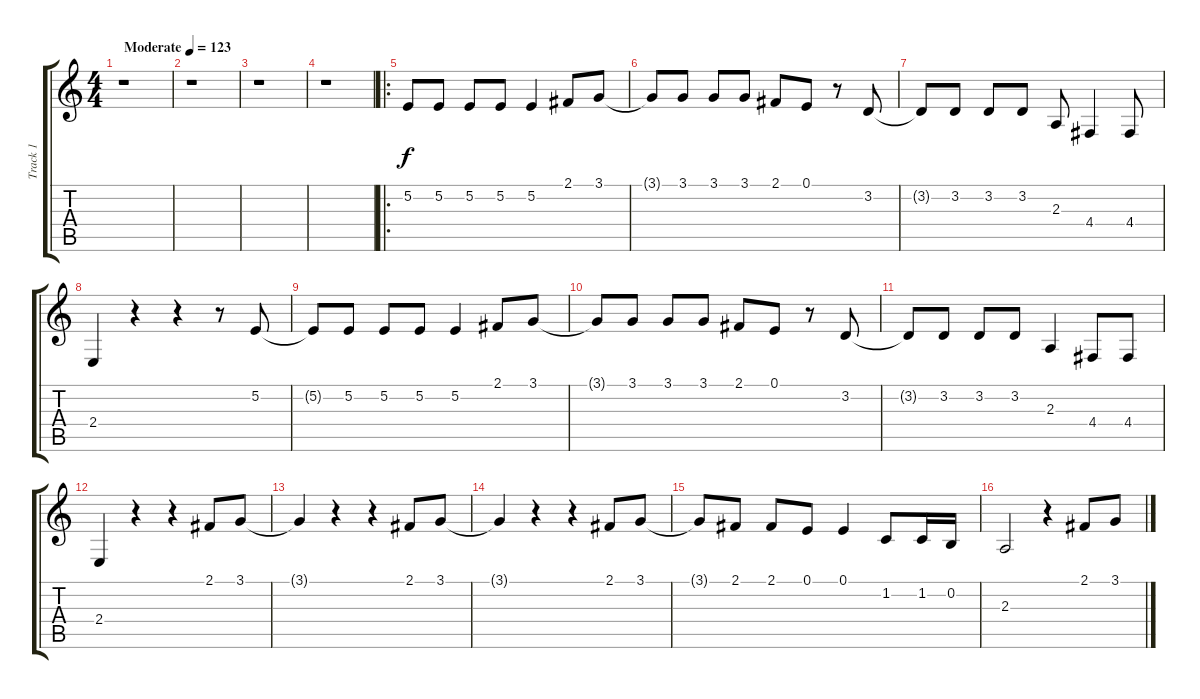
\track ("Track 1" "Track 1") {instrument tenorsax}
\staff {score tabs}
\tuning (E4 B3 G3 D3 A2 E2) {hide}
\ts (4 4)
\tempo (123 "Moderate")
\clef g2
\ks c
r.1{dy f instrument tenorsax} |
r.1 |
r.1 |
r.1 |
\ro
5.2.8 5.2.8 5.2.8 5.2.8 5.2.4 2.1.8 3.1.8 |
3.1{t}.8 3.1.8 3.1.8 3.1.8 2.1.8 0.1.8 r.8 3.2.8 |
3.2{t}.8 3.2.8 3.2.8 3.2.8 2.3.8 4.4.4 4.4.8 |
2.4.4 r.4 r.4 r.8 5.2.8 |
5.2{t}.8 5.2.8 5.2.8 5.2.8 5.2.4 2.1.8 3.1.8 |
3.1{t}.8 3.1.8 3.1.8 3.1.8 2.1.8 0.1.8 r.8 3.2.8 |
3.2{t}.8 3.2.8 3.2.8 3.2.8 2.3.4 4.4.8 4.4.8 |
2.4.4 r.4 r.4 2.1.8 3.1.8 |
3.1{t}.4 r.4 r.4 2.1.8 3.1.8 |
3.1{t}.4 r.4 r.4 2.1.8 3.1.8 |
3.1{t}.8 2.1.8 2.1.8 0.1.8 0.1.4 1.2.8 1.2.16 0.2.16 |
2.3.2 r.4 2.1.8 3.1.8
